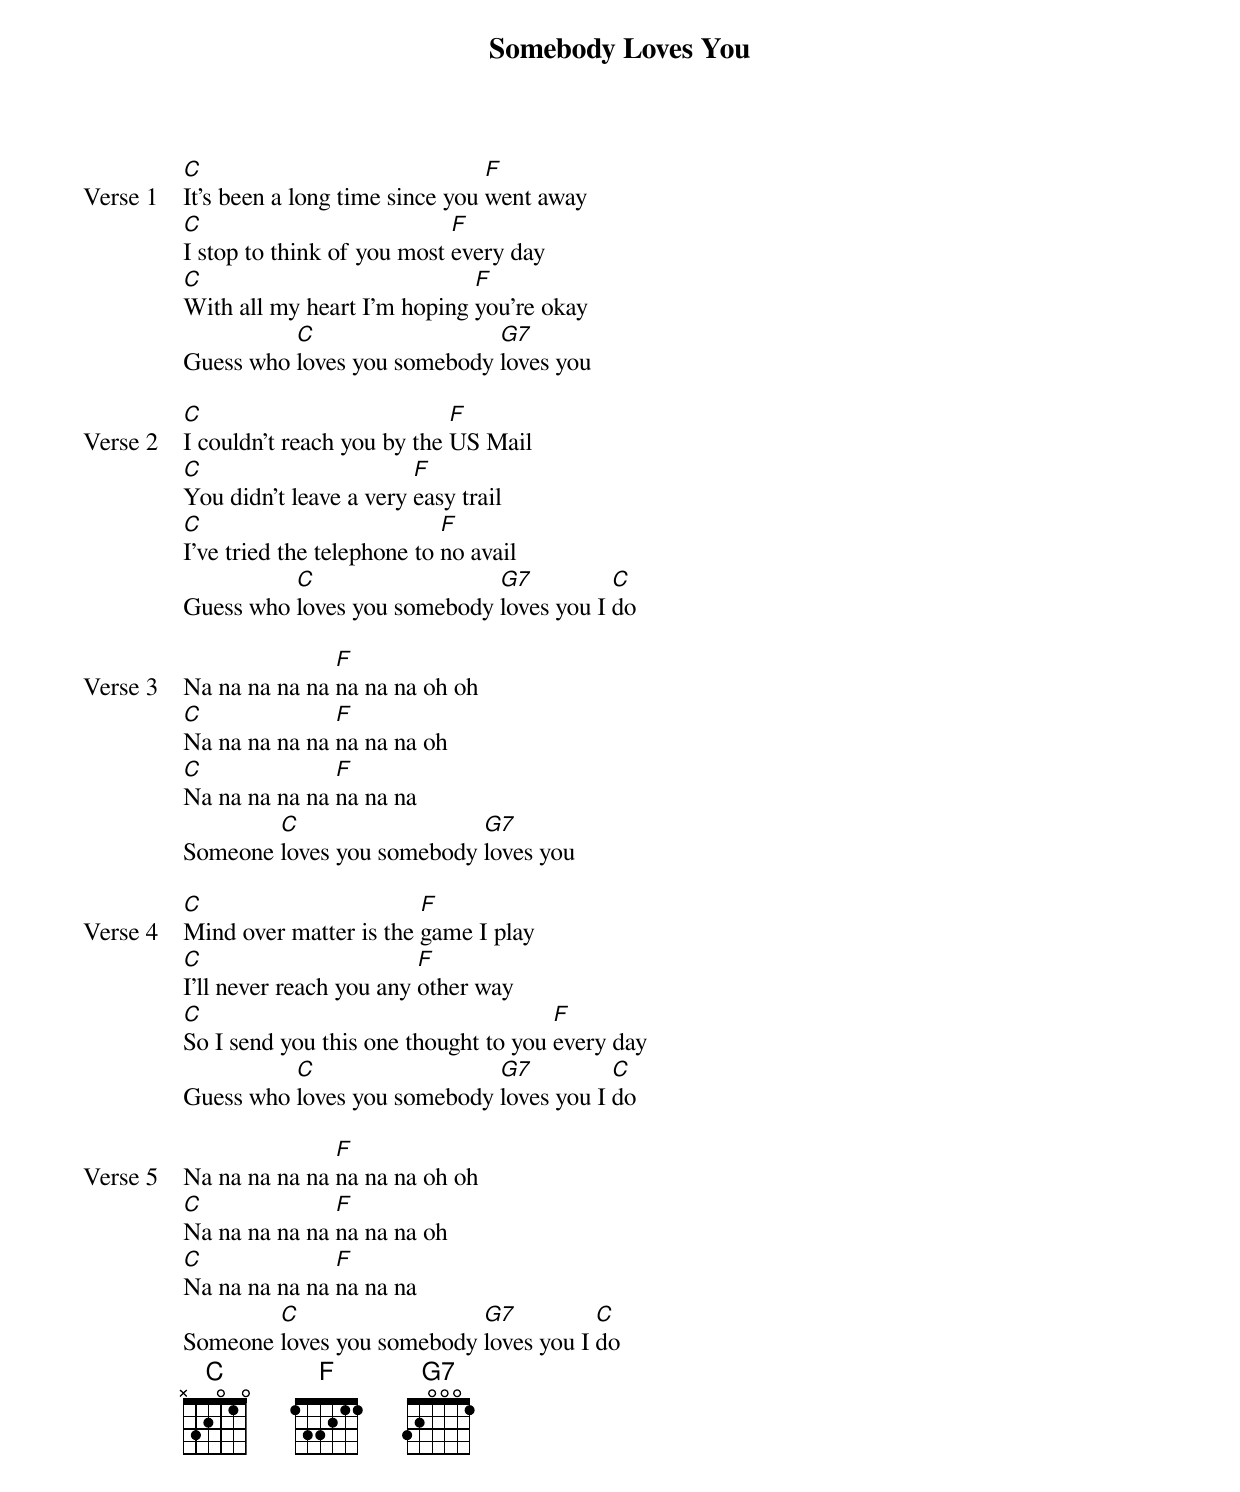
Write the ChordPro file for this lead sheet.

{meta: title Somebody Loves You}
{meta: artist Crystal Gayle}
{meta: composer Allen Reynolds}

{start_of_verse: Verse 1}
[C]It's been a long time since you [F]went away
[C]I stop to think of you most [F]every day
[C]With all my heart I'm hoping [F]you're okay
Guess who [C]loves you somebody [G7]loves you
{end_of_verse}

{start_of_verse: Verse 2}
[C]I couldn't reach you by the [F]US Mail
[C]You didn't leave a very [F]easy trail
[C]I've tried the telephone to [F]no avail
Guess who [C]loves you somebody [G7]loves you I [C]do
{end_of_verse}

{start_of_verse: Verse 3}
Na na na na na [F]na na na oh oh
[C]Na na na na na [F]na na na oh
[C]Na na na na na [F]na na na
Someone [C]loves you somebody [G7]loves you
{end_of_verse}

{start_of_verse: Verse 4}
[C]Mind over matter is the [F]game I play
[C]I'll never reach you any [F]other way
[C]So I send you this one thought to you [F]every day
Guess who [C]loves you somebody [G7]loves you I [C]do
{end_of_verse}

{start_of_verse: Verse 5}
Na na na na na [F]na na na oh oh
[C]Na na na na na [F]na na na oh
[C]Na na na na na [F]na na na
Someone [C]loves you somebody [G7]loves you I [C]do
{end_of_verse}
